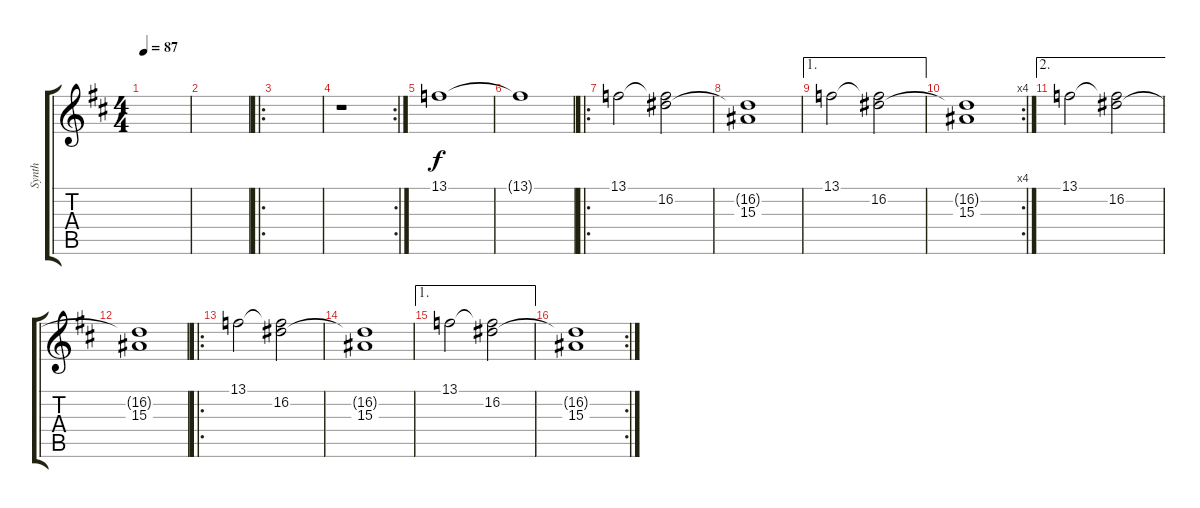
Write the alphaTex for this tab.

\track ("Synth" "Synth") {instrument stringensemble1}
\staff {score tabs}
\tuning (E4 B3 G3 D3 A2 E2) {hide}
\ts (4 4)
\tempo 87
\clef g2
\ks d
|
|
\ro
|
\rc 2
r.1{volume 0} |
13.1.1{volume 10} |
13.1{t}.1 |
\ro
13.1.2 (13.1{t} 16.2).2 |
(16.2{t} 15.3).1 |
\ae 1
13.1.2 (13.1{t} 16.2).2 |
\rc 4
(16.2{t} 15.3).1 |
\ae 2
13.1.2 (13.1{t} 16.2).2 |
(16.2{t} 15.3).1 |
\ro
13.1.2 (13.1{t} 16.2).2 |
(16.2{t} 15.3).1 |
\ae 1
13.1.2 (13.1{t} 16.2).2 |
\rc 2
(16.2{t} 15.3).1
